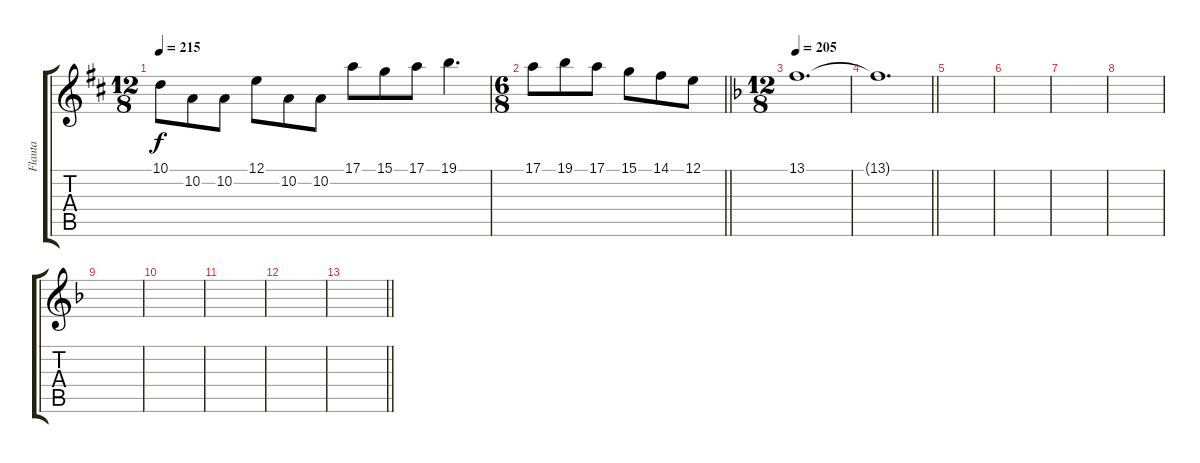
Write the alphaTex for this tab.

\track ("Flauta" "Flauta") {instrument flute}
\staff {score tabs}
\tuning (E4 B3 G3 D3 A2 E2) {hide}
\ts (12 8)
\tempo 215
\clef g2
\ks d
10.1.8{dy f} 10.2.8 10.2.8 12.1.8 10.2.8 10.2.8 17.1.8 15.1.8 17.1.8 19.1.4{d} |
\ts (6 8)
\barLineRight lightlight
17.1.8 19.1.8 17.1.8 15.1.8 14.1.8 12.1.8 |
\ts (12 8)
\tempo 205
\ks dminor
13.1.1{d} |
\barLineRight lightlight
13.1{t}.1{d} |
|
|
|
|
|
|
|
|
\barLineRight lightlight
